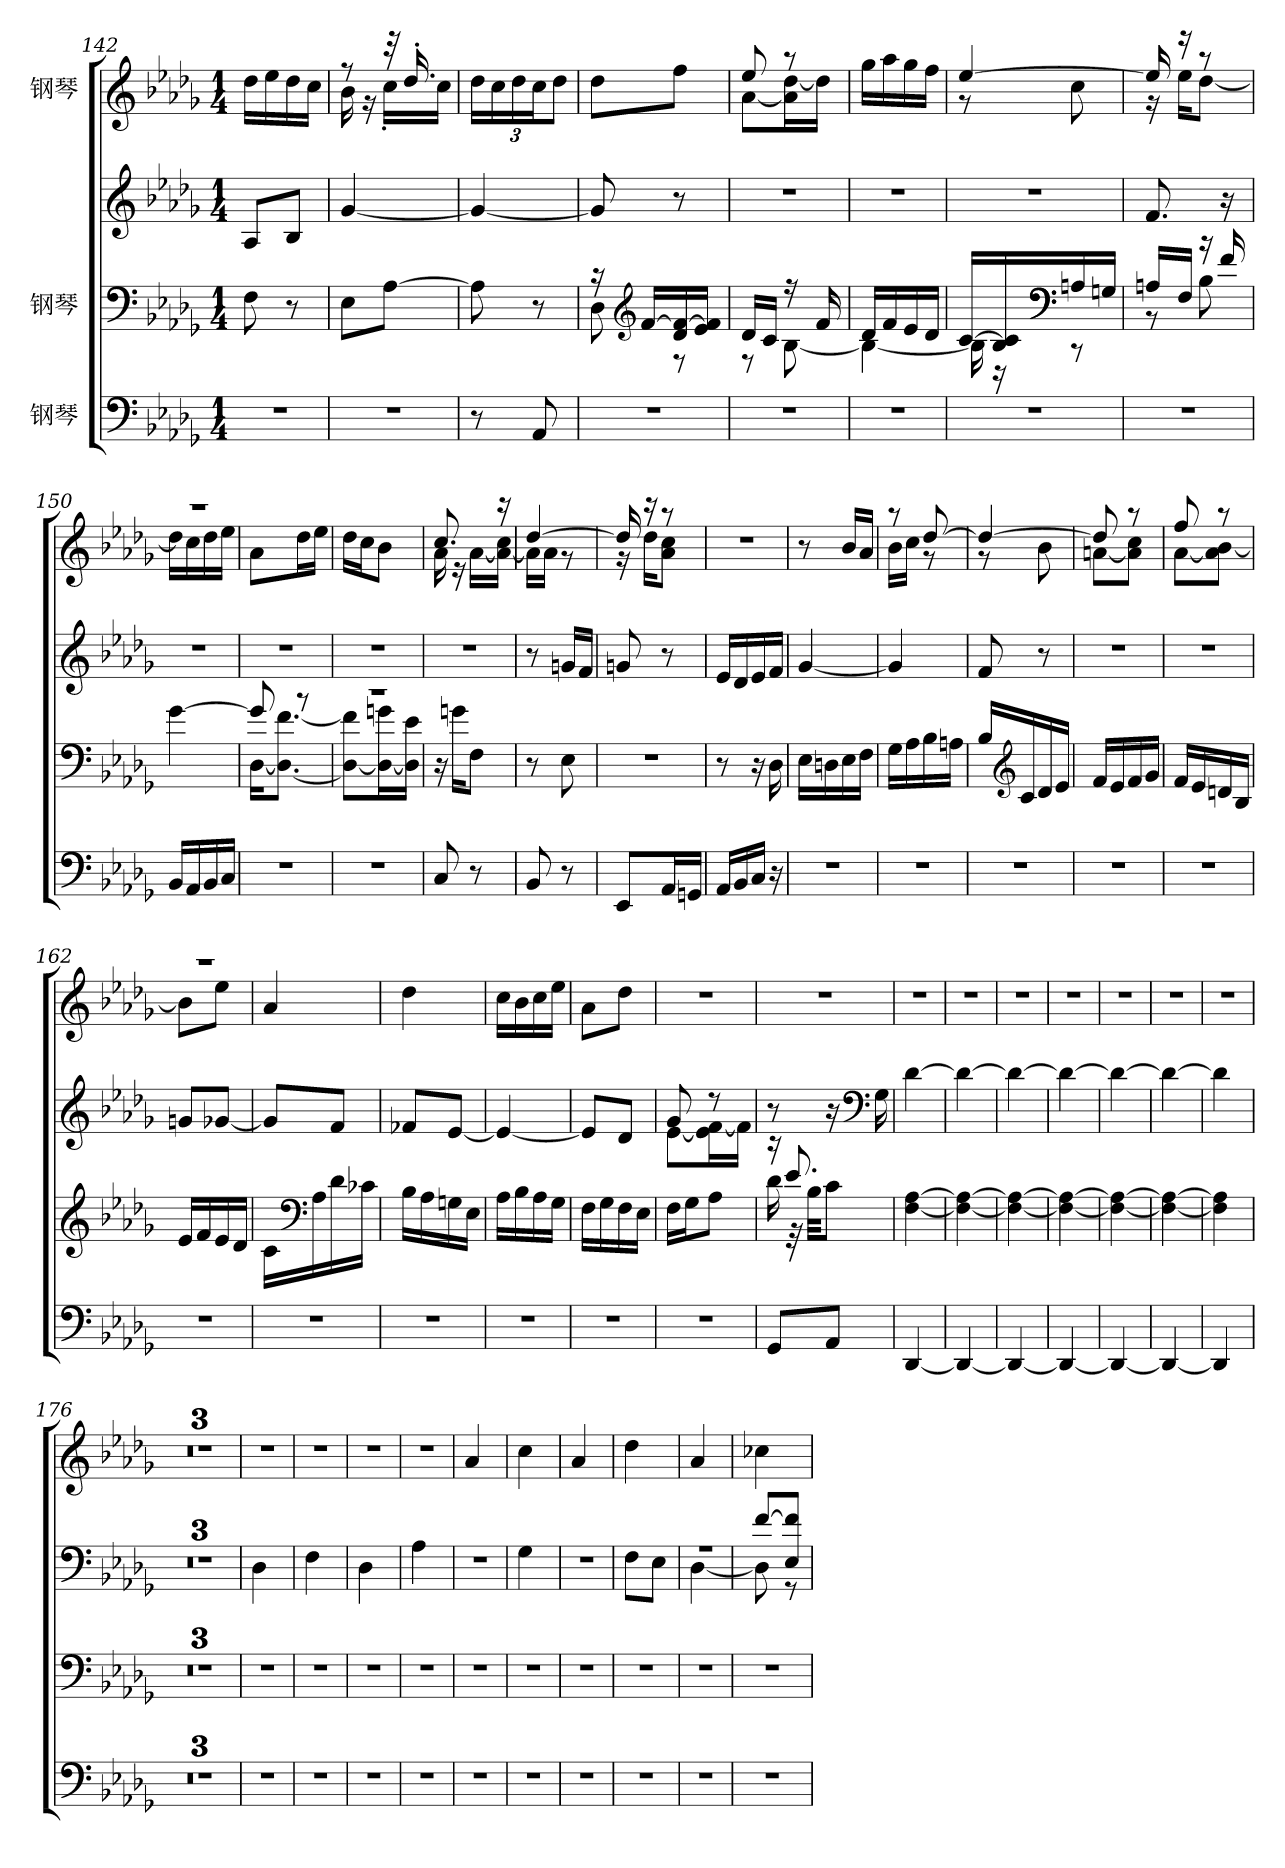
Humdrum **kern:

**kern	**kern	**kern	**kern
*part3	*part2	*part2	*part1
*staff4	*staff3	*staff2	*staff1
*I"钢琴	*I"钢琴	*	*I"钢琴
*clefF4	*clefF4	*clefG2	*clefG2
*k[b-e-a-d-g-]	*k[b-e-a-d-g-]	*k[b-e-a-d-g-]	*k[b-e-a-d-g-]
*M1/4	*M1/4	*M1/4	*M1/4
=142	=142	=142	=142
4r	8F\	8A-/L	16dd-\LL
.	.	.	16ee-\
.	8r	8B-/J	16dd-\
.	.	.	16cc\JJ
=143	=143	=143	=143
*	*	*	*^
4r	8E-\L	[4g-/	8r	16b-\
.	.	.	.	16r
.	[8A-\J	.	32r	16cc'\LL
.	.	.	16.dd-'/	.
.	.	.	.	16cc\JJ
*	*	*	*v	*v
=144	=144	=144	=144
*	*	*	*Xbrackettup
8r	8A-\]	4g-/_	24dd-\LL
.	.	.	24cc\
.	.	.	24dd-\
8AA-/	8r	.	24cc\J
.	.	.	12dd-\J
=145	=145	=145	=145
*	*^	*	*
4r	16r	8D-\	8g-/]	8dd-\L
*	*clefG2	*	*	*
.	[16f/LL	.	.	.
.	16d-/ 16f/_	8r	8r	8ff\J
.	16e-/ 16f/]JJ	.	.	.
!!LO:LB:g=z
=146	=146	=146	=146	=146
*	*	*	*	*^
4r	16d-/LL	8r	4r	8ee-/	[8a-\L
.	16c/JJ	.	.	.	.
.	16r	[8B-\	.	8r	16a-\] [16dd-\L
.	16f/	.	.	.	16dd-\JJ]
*	*	*	*	*v	*v
=147	=147	=147	=147	=147
4r	16d-/LL	4B-\_	4r	16gg-\LL
.	16f/	.	.	16aa-\
.	16e-/	.	.	16gg-\
.	16d-/JJ	.	.	16ff\JJ
=148	=148	=148	=148	=148
*	*	*	*	*^
4r	[16c/LL	16B-\]	4r	[4ee-/	8r
.	16B-/ 16c/]	16r	.	.	.
*	*clefF4	*	*	*	*
.	16An/	8r	.	.	8cc\
.	16Gn/JJ	.	.	.	.
=149	=149	=149	=149	=149	=149
4r	16An/LL	8r	8.f/	16ee-/]	16r
.	16F/JJ	.	.	16r	16ee-\KL
.	16r	8B-\	.	8r	[8dd-\J
.	16f/	.	16r	.	.
*	*v	*v	*	*	*
=150	=150	=150	=150	=150
16BB-/LL	[4g-\	4r	4r	16dd-\LL]
16AA-/	.	.	.	16cc\
16BB-/	.	.	.	16dd-\
16C/JJ	.	.	.	16ee-\JJ
*	*	*	*v	*v
=151	=151	=151	=151
*	*^	*	*
4r	8g-/]	[16D-\KL	4r	8a-\L
.	.	8.D-\_ [8.f\J	.	.
.	8r	.	.	16dd-\L
.	.	.	.	16ee-\JJ
!!LO:PB:g=z
=152	=152	=152	=152	=152
4r	4r	8D-\_ 8f\]L	4r	16dd-\LL
.	.	.	.	16cc\J
.	.	16D-\_ 16gn\L	.	8b-\J
.	.	16D-\] 16e-\JJ	.	.
*	*v	*v	*	*
=153	=153	=153	=153
*	*	*	*^
8C/	16r	4r	8.cc/	16a-\
.	16gn\KL	.	.	16r
8r	8F\J	.	.	[16a-\LL
.	.	.	16r	16a-\_ 16cc\JJ
=154	=154	=154	=154	=154
8BB-/	8r	8r	[4dd-/	16a-\LL]
.	.	.	.	16a-\JJ
8r	8E-\	16gn/LL	.	8r
.	.	16f/JJ	.	.
=155	=155	=155	=155	=155
8EE-/L	4r	8gn/	16dd-/]	16r
.	.	.	16r	16dd-\KL
16AA-/L	.	8r	8r	8a-\ 8cc\J
16GGn/JJ	.	.	.	.
*	*	*	*v	*v
=156	=156	=156	=156
16AA-/LL	8r	16e-/LL	4r
16BB-/	.	16d-/	.
16C/JJ	16r	16e-/	.
16r	16D-\	16f/JJ	.
=157	=157	=157	=157
4r	16E-\LL	[4g-/	8r
.	16Dn\	.	.
.	16E-\	.	16b-/LL
.	16F\JJ	.	16a-/JJ
=158	=158	=158	=158
*	*	*	*^
4r	16G-\LL	4g-/]	8r	16b-\LL
.	16A-\	.	.	16cc\JJ
.	16B-\	.	[8dd-/	8r
.	16An\JJ	.	.	.
!!LO:LB:g=z	!!
=159	=159	=159	=159	=159
4r	16B-/LL	8f/	4dd-/_	8r
*	*clefG2	*	*	*
.	16c/	.	.	.
.	16d-/	8r	.	8b-\
.	16e-/JJ	.	.	.
=160	=160	=160	=160	=160
4r	16f/LL	4r	8dd-/]	[8an\L
.	16e-/	.	.	.
.	16f/	.	8r	8a\] 8cc\J
.	16g-/JJ	.	.	.
=161	=161	=161	=161	=161
4r	16f/LL	4r	8ff/	[8a-\L
.	16e-/	.	.	.
.	16dn/	.	8r	8a-\] [8b-\J
.	16B-/JJ	.	.	.
=162	=162	=162	=162	=162
4r	16e-/LL	8gn/L	4r	8b-\L]
.	16f/	.	.	.
.	16e-/	[8g-X/J	.	8ee-\J
.	16d-/JJ	.	.	.
*	*	*	*v	*v
=163	=163	=163	=163
4r	16c\LL	8g-/L]	4a-/
*	*clefF4	*	*
.	16A-\	.	.
.	16d-\	8f/J	.
.	16c-X\JJ	.	.
=164	=164	=164	=164
4r	16B-\LL	8f-X/L	4dd-\
.	16A-\	.	.
.	16Gn\	[8e-/J	.
.	16E-\JJ	.	.
!!LO:LB:g=z
=165	=165	=165	=165
4r	16A-\LL	4e-/_	16cc\LL
.	16B-\	.	16b-\
.	16A-\	.	16cc\
.	16G-\JJ	.	16ee-\JJ
=166	=166	=166	=166
4r	16F\LL	8e-/L]	8a-\L
.	16G-\	.	.
.	16F\	8d-/J	8dd-\J
.	16E-\JJ	.	.
=167	=167	=167	=167
*	*	*^	*
4r	16F\LL	8g-/	[8e-\L	4r
.	16G-\J	.	.	.
.	8A-\J	8r	16e-\] [16f\L	.
.	.	.	16f\JJ]	.
*	*	*v	*v	*
=168	=168	=168	=168
*	*^	*	*
8GG-/L	16r	16d-\	8r	4r
.	8.e-/	32r	.	.
.	.	32B-\KKL	.	.
8AA-/J	.	8c\J	16r	.
*	*	*	*clefF4	*
.	.	.	16G-\	.
*	*v	*v	*	*
=169	=169	=169	=169
[4DD-/	[4F\ [4A-\	[4d-\	4r
=170	=170	=170	=170
4DD-/_	4F\_ 4A-\_	4d-\_	4r
=171	=171	=171	=171
4DD-/_	4F\_ 4A-\_	4d-\_	4r
=172	=172	=172	=172
4DD-/_	4F\_ 4A-\_	4d-\_	4r
=173	=173	=173	=173
4DD-/_	4F\_ 4A-\_	4d-\_	4r
=174	=174	=174	=174
4DD-/_	4F\_ 4A-\_	4d-\_	4r
!!LO:PB:g=z
=175	=175	=175	=175
4DD-/]	4F\] 4A-\]	4d-\]	4r
=176	=176	=176	=176
4r	4r	4r	4r
=177	=177	=177	=177
4r	4r	4r	4r
=178	=178	=178	=178
4r	4r	4r	4r
=179	=179	=179	=179
4r	4r	4D-\	4r
=180	=180	=180	=180
4r	4r	4F\	4r
=181	=181	=181	=181
4r	4r	4D-\	4r
=182	=182	=182	=182
4r	4r	4A-\	4r
=183	=183	=183	=183
4r	4r	4r	4a-/
=184	=184	=184	=184
4r	4r	4G-\	4cc\
=185	=185	=185	=185
4r	4r	4r	4a-/
=186	=186	=186	=186
4r	4r	8F\L	4dd-\
.	.	8E-\J	.
=187	=187	=187	=187
*	*	*^	*
4r	4r	4r	[4D-\	4a-/
=188	=188	=188	=188	=188
4r	4r	[8f/L	8D-\]	4cc-X\
.	.	8E-/ 8f/]J	8r	.
*	*	*v	*v	*
=	=	=	=
*-	*-	*-	*-
